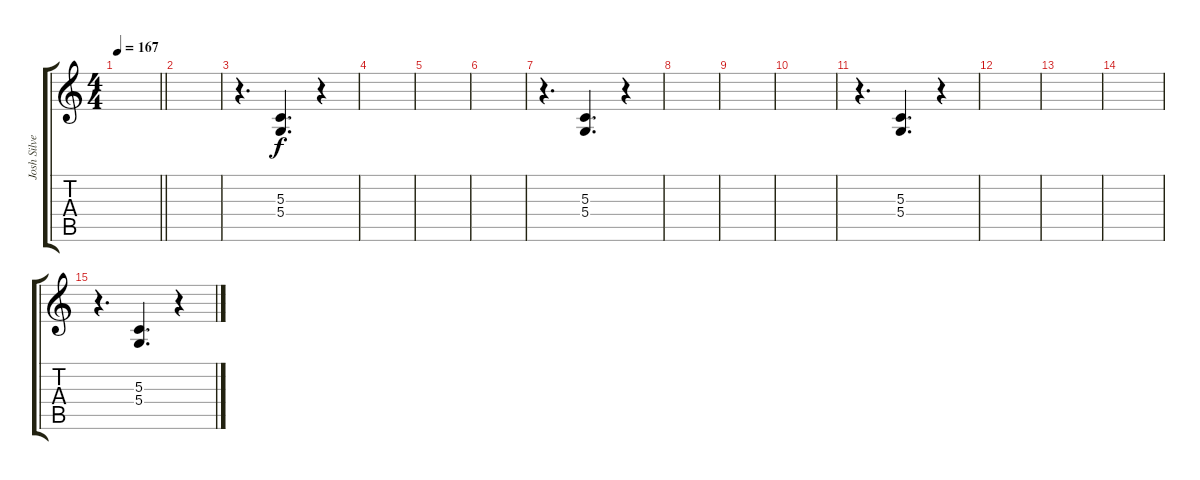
\track ("Josh Silver" "Josh Silve") {instrument cello}
\staff {score tabs}
\tuning (E4 B3 G3 D3 A2 E2) {hide}
\ts (4 4)
\tempo 167
\clef g2
\barLineRight lightlight
\ks c
|
\section ("" "")
|
r.4{d volume 12 instrument applause} (5.3 5.4).4{d} r.4 |
|
|
|
r.4{d} (5.3 5.4).4{d} r.4 |
|
|
|
r.4{d} (5.3 5.4).4{d} r.4 |
|
|
|
r.4{d} (5.3 5.4).4{d} r.4
